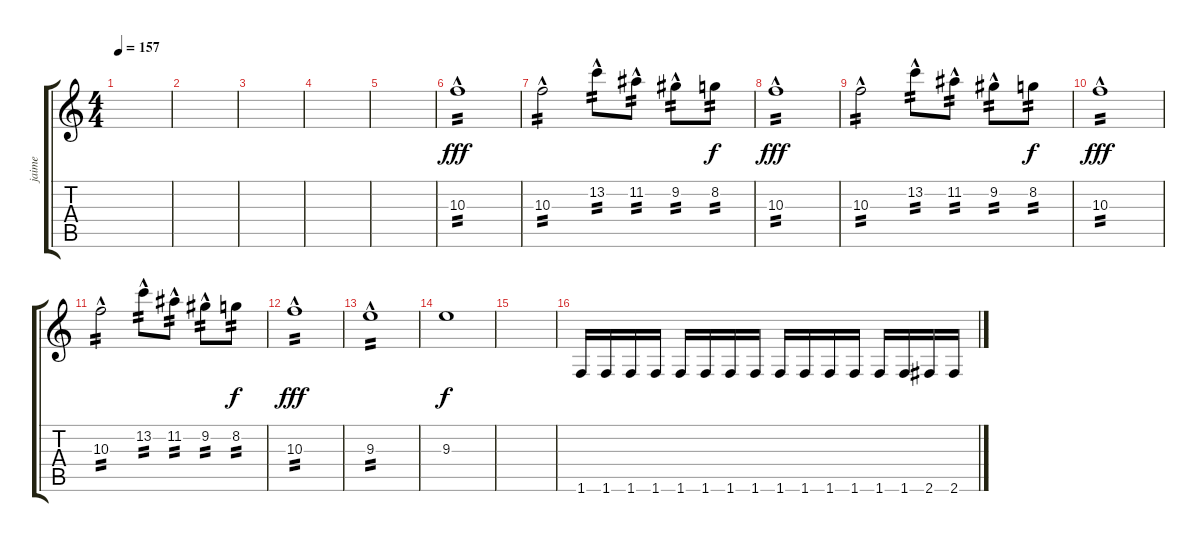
\track ("jaime" "jaime") {instrument distortionguitar}
\staff {score tabs}
\tuning (E4 B3 G3 D3 A2 E2) {hide}
\ts (4 4)
\tempo 157
\clef g2
\ks c
|
|
|
|
|
10.3{hac}.1{tp 2 dy fff volume 12} |
10.3{hac}.2{tp 2} 13.2{hac}.8{tp 2} 11.2{hac}.8{tp 2} 9.2{hac}.8{tp 2} 8.2.8{tp 2 dy f} |
10.3{hac}.1{tp 2 dy fff} |
10.3{hac}.2{tp 2} 13.2{hac}.8{tp 2} 11.2{hac}.8{tp 2} 9.2{hac}.8{tp 2} 8.2.8{tp 2 dy f} |
10.3{hac}.1{tp 2 dy fff} |
10.3{hac}.2{tp 2} 13.2{hac}.8{tp 2} 11.2{hac}.8{tp 2} 9.2{hac}.8{tp 2} 8.2.8{tp 2 dy f} |
10.3{hac}.1{tp 2 dy fff} |
9.3{hac}.1{tp 2} |
9.3.1{dy f} |
|
1.6.16{volume 9} 1.6.16 1.6.16 1.6.16 1.6.16 1.6.16 1.6.16 1.6.16 1.6.16 1.6.16 1.6.16 1.6.16 1.6.16 1.6.16 2.6.16 2.6.16
